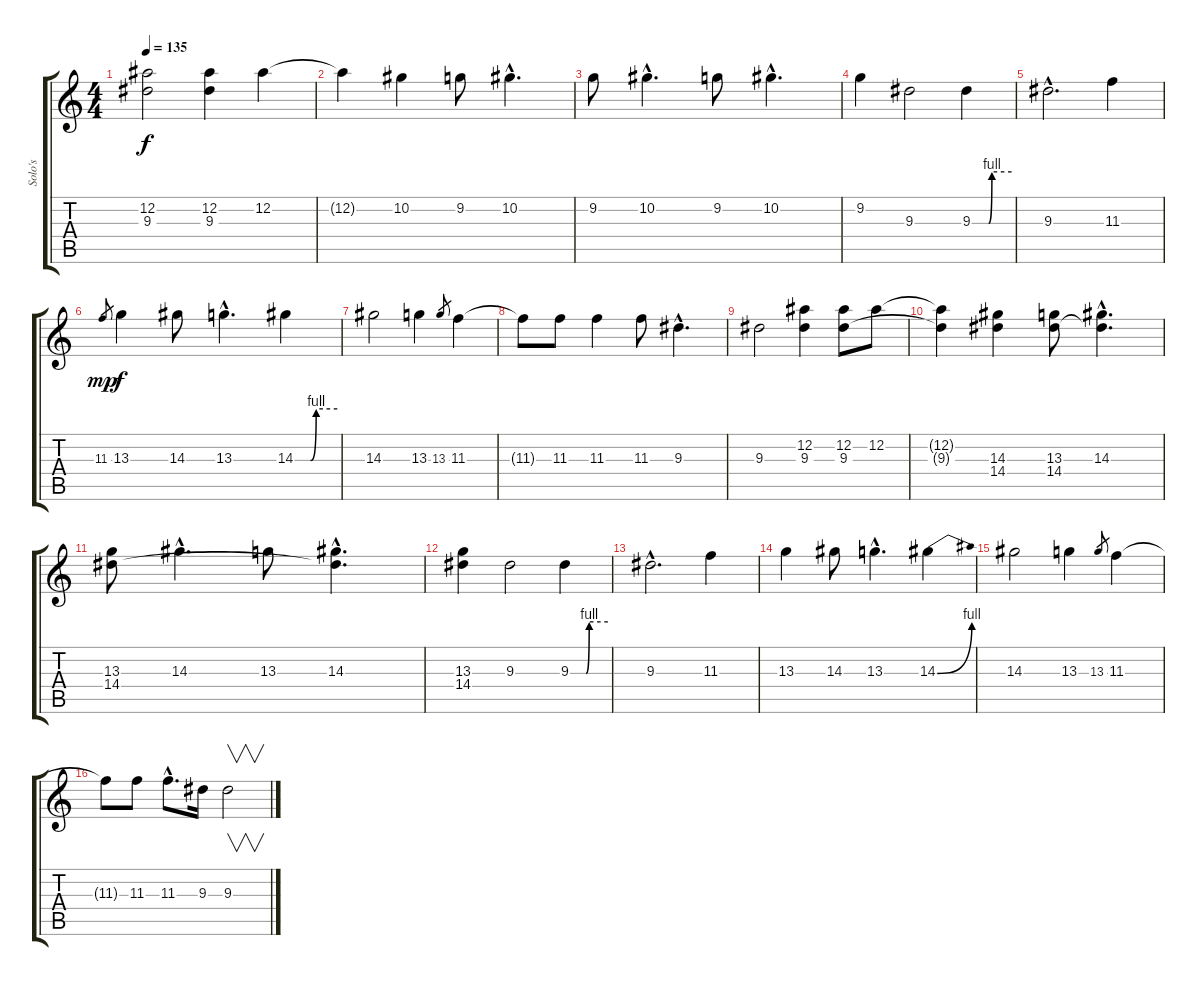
\track ("Solo's" "Solo's") {instrument overdrivenguitar}
\staff {score tabs}
\tuning (Eb4 Bb3 Gb3 Db3 Ab2 Eb2) {hide}
\ts (4 4)
\tempo 135
\clef g2
\ks c
(12.2 9.3).2{dy f} (12.2 9.3).4 12.2.4 |
12.2{t}.4 10.2.4 9.2.8 10.2{hac}.4{d} |
9.2.8 10.2{hac}.4{d} 9.2.8 10.2{hac}.4{d} |
9.2.4 9.3.2 9.3{be (custom 0 0 25 0 30 4 60 4)}.4 |
9.3{hac}.2{d} 11.3.4 |
11.3.8{gr dy mp} 13.3.4{dy f} 14.3.8 13.3{hac}.4{d} 14.3{be (custom 0 0 22 0 30 4 60 4)}.4 |
14.3.2 13.3.4 13.3.8{gr} 11.3.4 |
11.3{t}.8 11.3.8 11.3.4 11.3.8 9.3{hac}.4{d} |
9.3.2 (12.2 9.3).4 (12.2 9.3).8 12.2.8 |
(12.2{t} 9.3{t}).4 (14.3 14.4).4 (13.3 14.4).8 (14.3{hac} 14.4{hac t}).4{d} |
(13.3 14.4).8 14.3{hac}.4{d} 13.3.8 (14.3{hac} 14.4{hac t}).4{d} |
(13.3 14.4).4 9.3.2 9.3{be (custom 0 0 25 0 30 4 60 4)}.4 |
9.3{hac}.2{d} 11.3.4 |
13.3.4 14.3.8 13.3{hac}.4{d} 14.3{be (bend 0 0 60 4)}.4 |
14.3.2 13.3.4 13.3.8{gr} 11.3.4 |
11.3{t}.8 11.3.8 11.3{hac}.8{d} 9.3.16 9.3.2{v}
